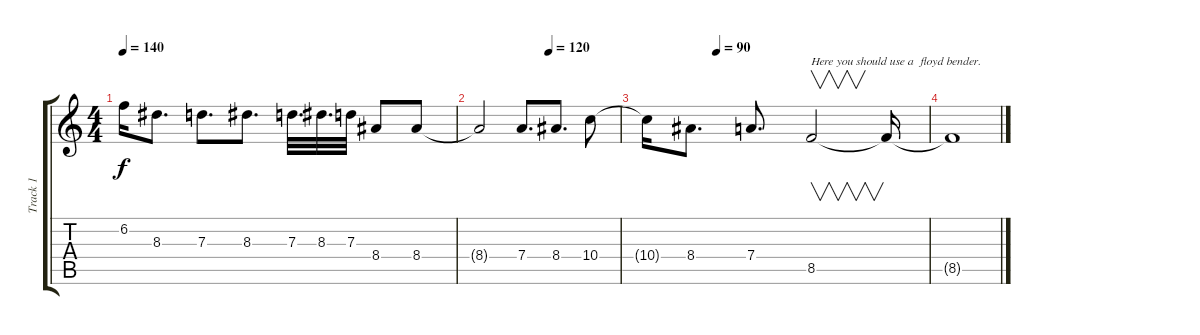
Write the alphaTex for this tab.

\track ("Track 1" "Track 1") {instrument acousticguitarsteel}
\staff {score tabs}
\tuning (E4 B3 G3 D3 A2 E2) {hide}
\ts (4 4)
\tempo 140
\clef g2
\ks c
6.2{t}.16{dy f} 8.3.8{d} 7.3.8{d} 8.3.8{d} 7.3.32{d} 8.3.32{d} 7.3.32 8.4.8 8.4.8 |
\tempo (120 0.5)
8.4{t}.2 7.4.8{d} 8.4.8{d} 10.4.8 |
\tempo (90 0.25)
10.4{t}.16 8.4.8{d} 7.4.8{d} 8.5.2{v txt "Here you should use a  floyd bender."} 8.5{t}.16 |
8.5{t}.1
